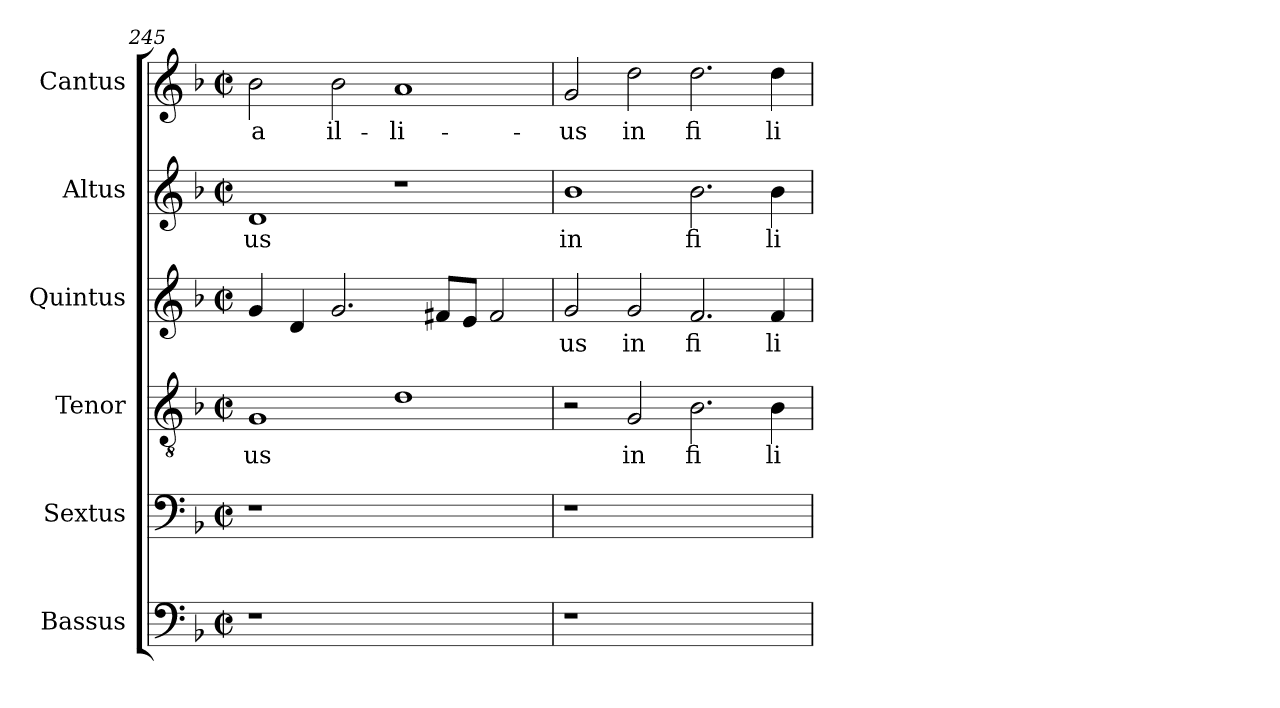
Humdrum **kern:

**kern	**kern	**kern	**text	**kern	**text	**kern	**text	**kern	**text
*part6	*part5	*part4	*part4	*part3	*part3	*part2	*part2	*part1	*part1
*staff6	*staff5	*staff4	*staff4	*staff3	*staff3	*staff2	*staff2	*staff1	*staff1
*I"Bassus	*I"Sextus	*I"Tenor	*	*I"Quintus	*	*I"Altus	*	*I"Cantus	*
*I'Bassus	*I'Sextus	*I'Tenor	*	*I'Quintus	*	*I'Altus	*	*I'Cantus	*
*clefF4	*clefF4	*clefGv2	*	*clefG2	*	*clefG2	*	*clefG2	*
*k[b-]	*k[b-]	*k[b-]	*	*k[b-]	*	*k[b-]	*	*k[b-]	*
*F:	*F:	*F:	*	*F:	*	*F:	*	*F:	*
*M2/2	*M2/2	*M2/2	*	*M2/2	*	*M2/2	*	*M2/2	*
*met(c|)	*met(c|)	*met(c|)	*	*met(c|)	*	*met(c|)	*	*met(c|)	*
=245	=245	=245	=245	=245	=245	=245	=245	=245	=245
!	!	!	!LO:LY:b:cj	!	!LO:LY:b:cj	!	!LO:LY:b:cj	!	!LO:LY:b:cj
1r	1r	1G	us	4g/	.	1d	us	2b-\	-a
!	!	!	!	!	!LO:LY:b:cj	!	!	!	!
.	.	.	.	4d/	.	.	.	.	.
!	!	!	!	!	!LO:LY:b:cj	!	!	!	!LO:LY:b:cj
.	.	.	.	2.g/	.	.	.	2b-\	il-
!	!	!	!LO:LY:b:cj	!	!	!	!	!	!LO:LY:b:cj
1ryy	1ryy	1d	.	.	.	1r	.	1a	-li-
!	!	!	!	!	!LO:LY:b:cj	!	!	!	!
.	.	.	.	8f#/L	.	.	.	.	.
!	!	!	!	!	!LO:LY:b:cj	!	!	!	!
.	.	.	.	8e/J	.	.	.	.	.
!	!	!	!	!	!LO:LY:b:cj	!	!	!	!
.	.	.	.	2f#/	.	.	.	.	.
!!LO:LB:g=z
=246	=246	=246	=246	=246	=246	=246	=246	=246	=246
!	!	!	!	!	!LO:LY:b:cj	!	!LO:LY:b:cj	!	!LO:LY:b:cj
1r	1r	2r	.	2g/	us	1b-	in	2g/	-us
!	!	!	!LO:LY:b:cj	!	!LO:LY:b:cj	!	!	!	!LO:LY:b:cj
.	.	2G/	in	2g/	in	.	.	2dd\	in
!	!	!	!LO:LY:b:cj	!	!LO:LY:b:cj	!	!LO:LY:b:cj	!	!LO:LY:b:cj
1ryy	1ryy	2.B-\	fi	2.f/	fi	2.b-\	fi	2.dd\	fi
!	!	!	!LO:LY:b:cj	!	!LO:LY:b:cj	!	!LO:LY:b:cj	!	!LO:LY:b:cj
.	.	4B-\	li	4f/	li	4b-\	li	4dd\	li
=	=	=	=	=	=	=	=	=	=
*-	*-	*-	*-	*-	*-	*-	*-	*-	*-
